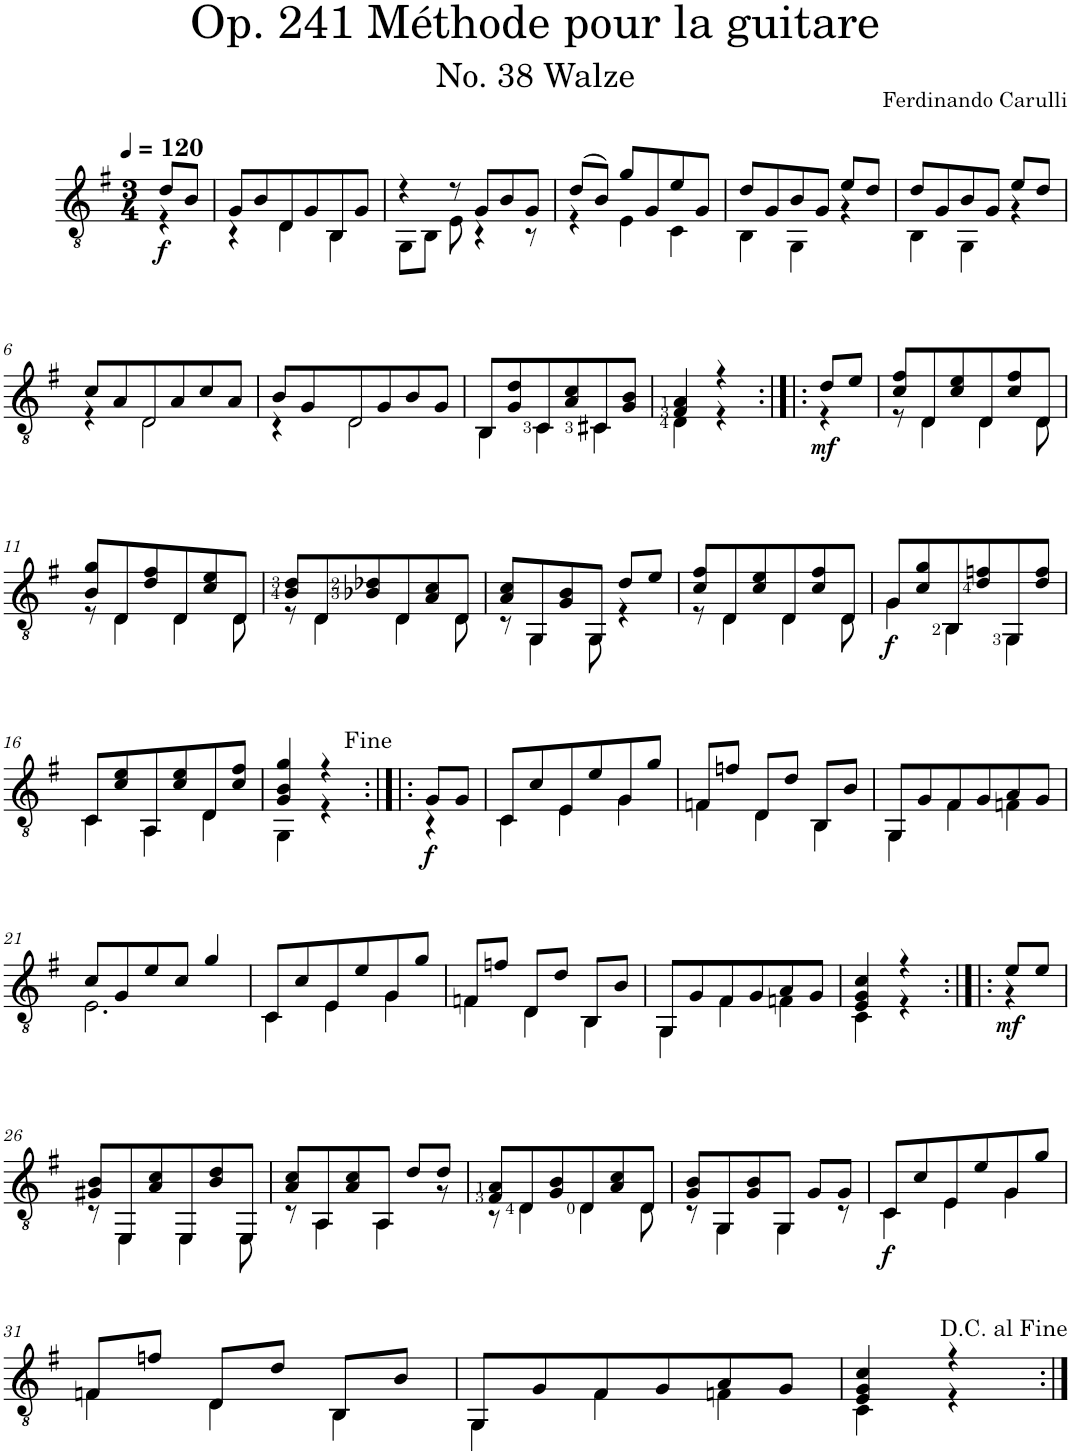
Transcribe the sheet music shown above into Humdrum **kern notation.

**kern	**dynam
*part1	*part1
*staff1	*staff1
*I"Classical Guitar	*
*clefGv2	*
*k[f#]	*
*G:	*
*M3/4	*
*MM120	*
=	=
*^	*
!	!	!LO:DY:b
8d/L	4r	f
8B/J	.	.
=1	=1	=1
8G/L	4r	.
8B/	.	.
8D/	4D\	.
8G/	.	.
8BB/	4BB\	.
8G/J	.	.
=2	=2	=2
4r	8GG\L	.
.	8BB\J	.
8r	8E\	.
8G/L	4r	.
8B/	.	.
8G/J	8r	.
=3	=3	=3
(8d/L	4r	.
8B/J)	.	.
8g/L	4E\	.
8G/	.	.
8e/	4C\	.
8G/J	.	.
=4	=4	=4
8d/L	4BB\	.
8G/	.	.
8B/	4GG\	.
8G/J	.	.
8e/L	4r	.
8d/J	.	.
=5	=5	=5
8d/L	4BB\	.
8G/	.	.
8B/	4GG\	.
8G/J	.	.
8e/L	4r	.
8d/J	.	.
!!LO:LB:g=z	!!
=6	=6	=6
8c/L	4r	.
8A/	.	.
8D/	2D\	.
8A/	.	.
8c/	.	.
8A/J	.	.
=7	=7	=7
8B/L	4r	.
8G/	.	.
8D/	2D\	.
8G/	.	.
8B/	.	.
8G/J	.	.
=8	=8	=8
8BB/L	4BB\	.
8G/ 8d/	.	.
8C/	4C\	.
8A/ 8c/	.	.
8C#X/	4C#\	.
8G/ 8B/J	.	.
=9	=9	=9
4F#/ 4A/	4D\	.
4r	4r	.
=9X1:|!|:	=9X1:|!|:	=9X1:|!|:
!	!	!LO:DY:b
8d/L	4r	mf
8e/J	.	.
=10	=10	=10
8c/ 8f#/L	8r	.
8D/	4D\	.
8c/ 8e/	.	.
8D/	4D\	.
8c/ 8f#/	.	.
8D/J	8D\	.
!!LO:LB:g=z	!!
=11	=11	=11
8B/ 8g/L	8r	.
8D/	4D\	.
8d/ 8f#/	.	.
8D/	4D\	.
8c/ 8e/	.	.
8D/J	8D\	.
=12	=12	=12
8B/ 8d/L	8r	.
8D/	4D\	.
8B-X/ 8d-X/	.	.
8D/	4D\	.
8A/ 8c/	.	.
8D/J	8D\	.
=13	=13	=13
8A/ 8c/L	8r	.
8GG/	4GG\	.
8G/ 8B/	.	.
8GG/J	8GG\	.
8d/L	4r	.
8e/J	.	.
=14	=14	=14
8c/ 8f#/L	8r	.
8D/	4D\	.
8c/ 8e/	.	.
8D/	4D\	.
8c/ 8f#/	.	.
8D/J	8D\	.
=15	=15	=15
!	!	!LO:DY:b
8G/L	4G\	f
8c/ 8g/	.	.
8BB/	4BB\	.
8d/ 8fn/	.	.
8GG/	4GG\	.
8d/ 8f/J	.	.
!!LO:LB:g=z	!!
=16	=16	=16
8C/L	4C\	.
8c/ 8e/	.	.
8AA/	4AA\	.
8c/ 8e/	.	.
8D/	4D\	.
8c/ 8f#/J	.	.
=17	=17	=17
4G/ 4B/ 4g/	4GG\	.
4r	4r	.
=17X2:|!|:	=17X2:|!|:	=17X2:|!|:
!	!	!LO:DY:b
8G/L	4r	f
8G/J	.	.
=18	=18	=18
8C/L	4C\	.
8c/	.	.
8E/	4E\	.
8e/	.	.
8G/	4G\	.
8g/J	.	.
=19	=19	=19
8Fn/L	4F\	.
8fn/J	.	.
8D/L	4D\	.
8d/J	.	.
8BB/L	4BB\	.
8B/J	.	.
=20	=20	=20
8GG/L	4GG\	.
8G/	.	.
8F#/	4F#\	.
8G/	.	.
8A/	4Fn\	.
8G/J	.	.
!!LO:LB:g=z	!!
=21	=21	=21
8c/L	2.E\	.
8G/	.	.
8e/	.	.
8c/J	.	.
4g/	.	.
=22	=22	=22
8C/L	4C\	.
8c/	.	.
8E/	4E\	.
8e/	.	.
8G/	4G\	.
8g/J	.	.
=23	=23	=23
8Fn/L	4F\	.
8fn/J	.	.
8D/L	4D\	.
8d/J	.	.
8BB/L	4BB\	.
8B/J	.	.
=24	=24	=24
8GG/L	4GG\	.
8G/	.	.
8F#/	4F#\	.
8G/	.	.
8A/	4Fn\	.
8G/J	.	.
=25	=25	=25
4E/ 4G/ 4c/	4C\	.
4r	4r	.
=25X3:|!|:	=25X3:|!|:	=25X3:|!|:
!	!	!LO:DY:b
8e/L	4r	mf
8e/J	.	.
!!LO:LB:g=z	!!
=26	=26	=26
8G#X/ 8B/L	8r	.
8EE/	4EE\	.
8A/ 8c/	.	.
8EE/	4EE\	.
8B/ 8d/	.	.
8EE/J	8EE\	.
=27	=27	=27
8A/ 8c/L	8r	.
8AA/	4AA\	.
8A/ 8c/	.	.
8AA/J	4AA\	.
8d/L	.	.
8d/J	8r	.
=28	=28	=28
8F#/ 8A/L	8r	.
8D/	4D\	.
8G/ 8B/	.	.
8D/	4D\	.
8A/ 8c/	.	.
8D/J	8D\	.
=29	=29	=29
8G/ 8B/L	8r	.
8GG/	4GG\	.
8G/ 8B/	.	.
8GG/J	4GG\	.
8G/L	.	.
8G/J	8r	.
=30	=30	=30
!	!	!LO:DY:b
8C/L	4C\	f
8c/	.	.
8E/	4E\	.
8e/	.	.
8G/	4G\	.
8g/J	.	.
!!LO:LB:g=z	!!
=31	=31	=31
8Fn/L	4F\	.
8fn/J	.	.
8D/L	4D\	.
8d/J	.	.
8BB/L	4BB\	.
8B/J	.	.
=32	=32	=32
8GG/L	4GG\	.
8G/	.	.
8F#/	4F#\	.
8G/	.	.
8A/	4Fn\	.
8G/J	.	.
=33	=33	=33
4E/ 4G/ 4c/	4C\	.
4r	4r	.
*v	*v	*
=:|!	=:|!
*-	*-
